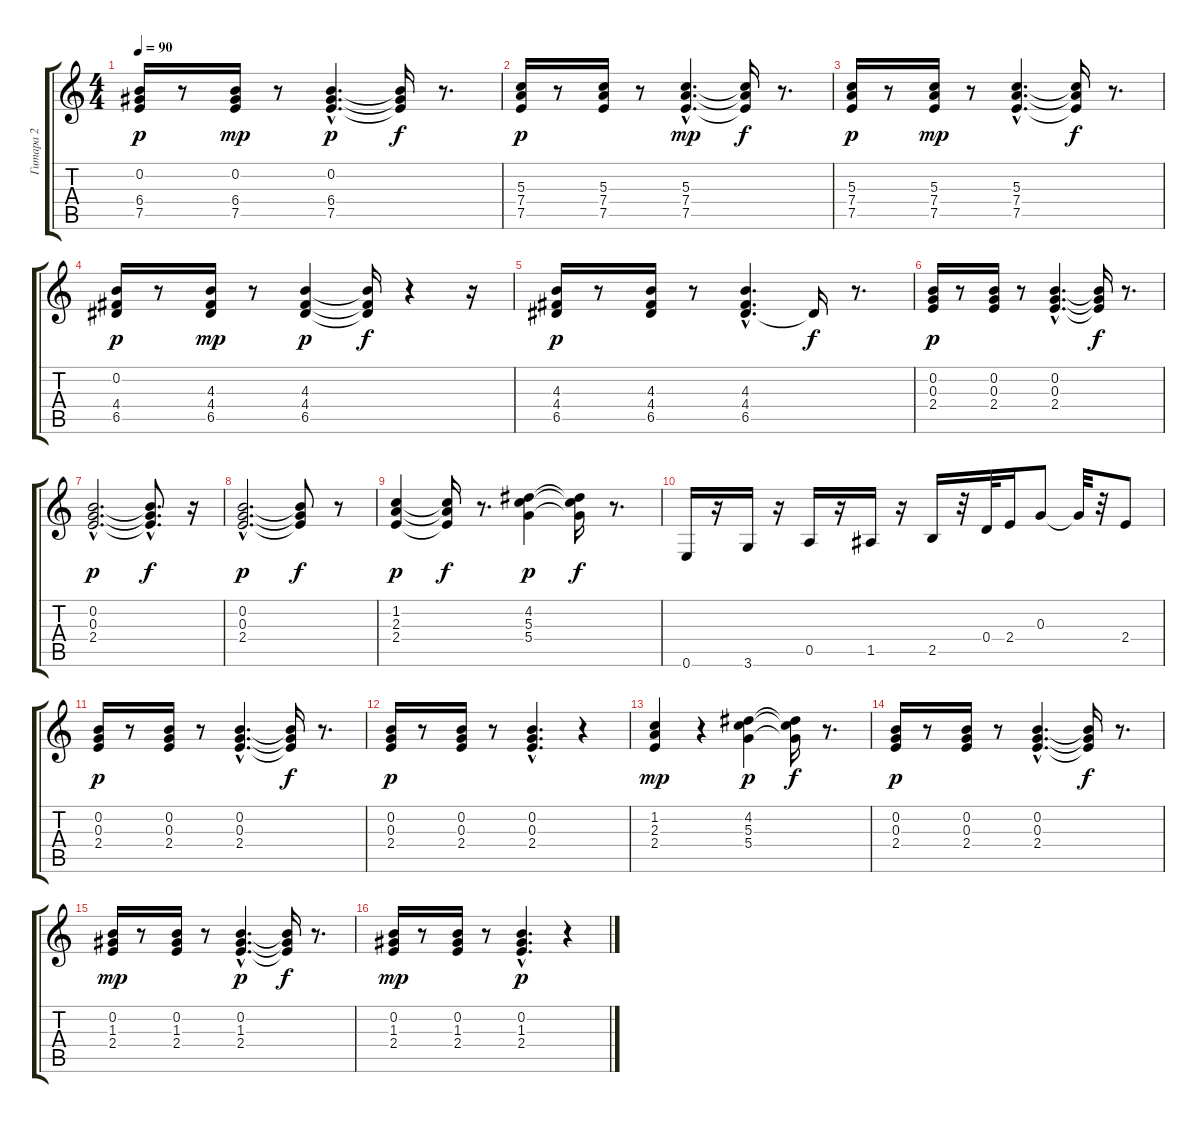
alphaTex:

\track ("Гитара 2" "Гитара 2") {instrument acousticguitarsteel}
\staff {score tabs}
\tuning (E4 B3 G3 D3 A2 E2) {hide}
\ts (4 4)
\tempo 90
\clef g2
\ks c
(0.2 6.4 7.5).16{dy p} r.8 (0.2 6.4 7.5).16{dy mp} r.8 (0.2{hac} 6.4{hac} 7.5{hac}).4{d dy p} (0.2{t} 6.4{t} 7.5{t}).16{dy f} r.8{d} |
(5.3 7.4 7.5).16{dy p} r.8 (5.3 7.4 7.5).16 r.8 (5.3{hac} 7.4{hac} 7.5{hac}).4{d dy mp} (5.3{t} 7.4{t} 7.5{t}).16{dy f} r.8{d} |
(5.3 7.4 7.5).16{dy p} r.8 (5.3 7.4 7.5).16{dy mp} r.8 (5.3{hac} 7.4{hac} 7.5{hac}).4{d} (5.3{t} 7.4{t} 7.5{t}).16{dy f} r.8{d} |
(0.2 4.4 6.5).16{dy p} r.8 (4.3 4.4 6.5).16{dy mp} r.8 (4.3 4.4 6.5).4{dy p} (4.3{t} 4.4{t} 6.5{t}).16{dy f} r.4 r.16 |
(4.3 4.4 6.5).16{dy p} r.8 (4.3 4.4 6.5).16 r.8 (4.3{hac} 4.4{hac} 6.5{hac}).4{d} 6.5{t}.16{dy f} r.8{d} |
(0.2 0.3 2.4).16{dy p} r.8 (0.2 0.3 2.4).16 r.8 (0.2{hac} 0.3{hac} 2.4{hac}).4{d} (0.2{t} 0.3{t} 2.4{t}).16{dy f} r.8{d} |
(0.2{hac} 0.3{hac} 2.4{hac}).2{d dy p} (0.2{hac t} 0.3{hac t} 2.4{hac t}).8{d dy f} r.16 |
(0.2{hac} 0.3{hac} 2.4{hac}).2{d dy p} (0.2{t} 0.3{t} 2.4{t}).8{dy f} r.8 |
(1.2 2.3 2.4).4{dy p} (1.2{t} 2.3{t} 2.4{t}).16{dy f} r.8{d} (4.2 5.3 5.4).4{dy p} (4.2{t} 5.3{t} 5.4{t}).16{dy f} r.8{d} |
0.6.16 r.16 3.6.16 r.16 0.5.16 r.16 1.5.16 r.16 2.5.16 r.32 0.4.32 2.4.16 0.3.8 0.3{t}.32 r.32 2.4.8 |
(0.2 0.3 2.4).16{dy p} r.8 (0.2 0.3 2.4).16 r.8 (0.2{hac} 0.3{hac} 2.4{hac}).4{d} (0.2{t} 0.3{t} 2.4{t}).16{dy f} r.8{d} |
(0.2 0.3 2.4).16{dy p} r.8 (0.2 0.3 2.4).16 r.8 (0.2{hac} 0.3{hac} 2.4{hac}).4{d} r.4 |
(1.2 2.3 2.4).4{dy mp} r.4 (4.2 5.3 5.4).4{dy p} (4.2{t} 5.3{t} 5.4{t}).16{dy f} r.8{d} |
(0.2 0.3 2.4).16{dy p} r.8 (0.2 0.3 2.4).16 r.8 (0.2{hac} 0.3{hac} 2.4{hac}).4{d} (0.2{t} 0.3{t} 2.4{t}).16{dy f} r.8{d} |
(0.2 1.3 2.4).16{dy mp} r.8 (0.2 1.3 2.4).16 r.8 (0.2{hac} 1.3{hac} 2.4{hac}).4{d dy p} (0.2{t} 1.3{t} 2.4{t}).16{dy f} r.8{d} |
(0.2 1.3 2.4).16{dy mp} r.8 (0.2 1.3 2.4).16 r.8 (0.2{hac} 1.3{hac} 2.4{hac}).4{d dy p} r.4
